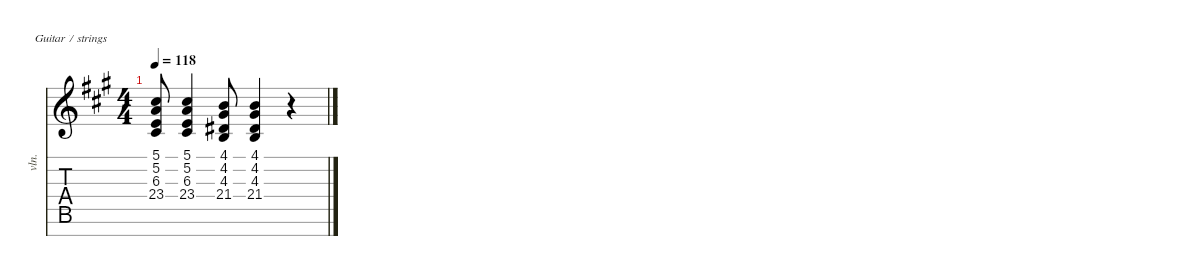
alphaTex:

\defaultSystemsLayout 4
\hideDynamics
\bracketExtendMode nobrackets
\otherSystemsTrackNameOrientation horizontal
\track ("leading strings" "vln.") {instrument stringensemble2}
\staff {score tabs}
\tuning (E4 B3 G3 D3 A2 E2 B1)
\ts (4 4)
\tempo 118
\clef g2
\ks f#minor
(5.1{acc forcenatural} 5.2{acc forcenatural} 6.3{acc #} 23.4{acc #}).8{dy mf} (5.1{acc forcenatural} 5.2{acc forcenatural} 6.3{acc #} 23.4{acc #}).4{dy mp} (4.1{acc #} 4.2{acc #} 4.3{acc forcenatural} 21.4{acc forcenatural}).8{dy mf} (4.1{acc #} 4.2{acc #} 4.3{acc forcenatural} 21.4{acc forcenatural}).4{dy mp} r.4
